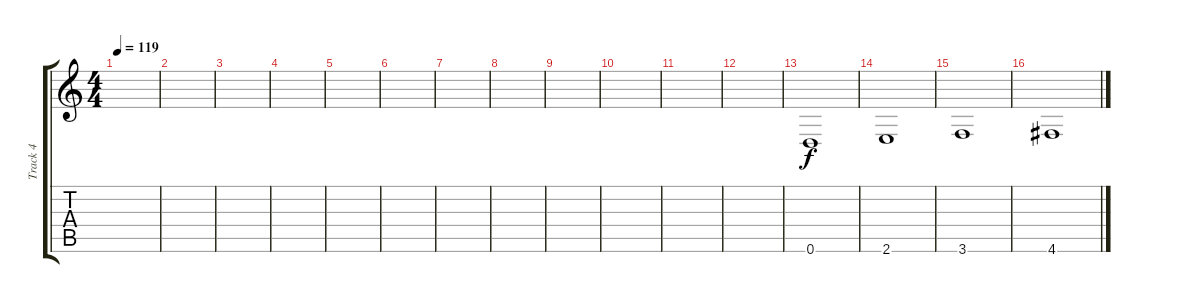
\track ("Track 4" "Track 4") {instrument distortionguitar}
\staff {score tabs}
\tuning (E4 B3 G3 D3 A2 D2) {hide}
\ts (4 4)
\tempo 119
\clef g2
\ks c
|
|
|
|
|
|
|
|
|
|
|
|
0.6.1 |
2.6.1 |
3.6.1 |
4.6.1
